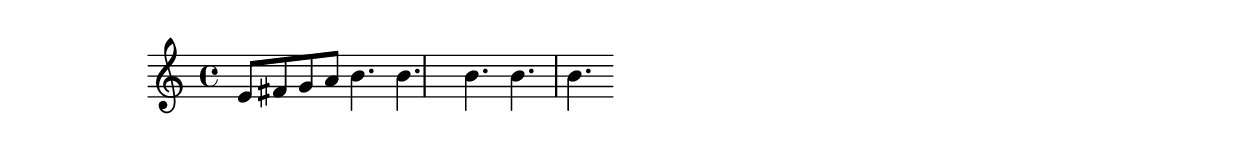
\score {
	\relative c'
		{ e8 fis8 g8 a8 b4. b4. b4. b4. b4.  }
	\layout { }
	\midi { }
}